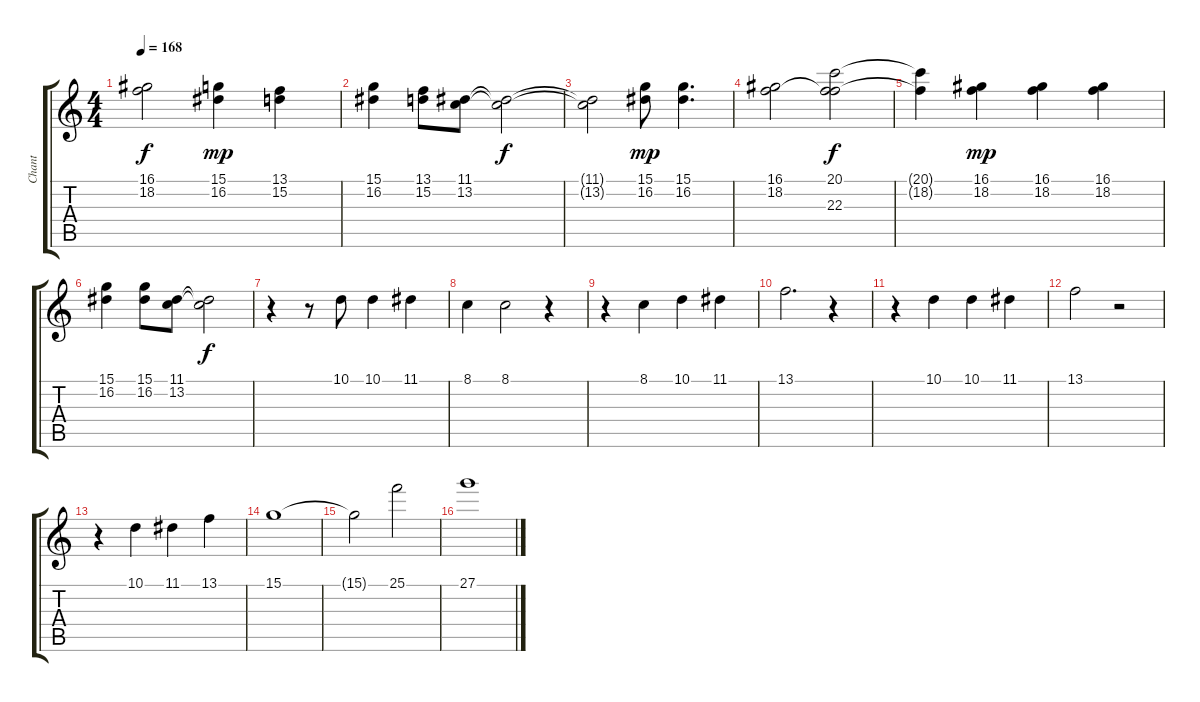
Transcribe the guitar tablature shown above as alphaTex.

\track ("Chant" "Chant") {instrument lead2sawtooth}
\staff {score tabs}
\tuning (E4 B3 G3 D3 A2 E2) {hide}
\ts (4 4)
\tempo 168
\clef g2
\ks c
(16.1{t} 18.2{t}).2{dy f} (15.1 16.2).4{dy mp} (13.1 15.2).4 |
(15.1 16.2).4 (13.1 15.2).8 (11.1 13.2).8 (11.1{t} 13.2{t}).2{dy f} |
(11.1{t} 13.2{t}).2 (15.1 16.2).8{dy mp} (15.1 16.2).4{d} |
(16.1 18.2).2 (20.1 18.2{t} 22.3).2{dy f} |
(20.1{t} 18.2{t}).4 (16.1 18.2).4{dy mp} (16.1 18.2).4 (16.1 18.2).4 |
(15.1 16.2).4 (15.1 16.2).8 (11.1 13.2).8 (11.1{t} 13.2{t}).2{dy f} |
r.4 r.8 10.1.8 10.1.4 11.1.4 |
8.1.4 8.1.2 r.4 |
r.4 8.1.4 10.1.4 11.1.4 |
13.1.2{d} r.4 |
r.4 10.1.4 10.1.4 11.1.4 |
13.1.2 r.2 |
r.4 10.1.4 11.1.4 13.1.4 |
15.1.1 |
15.1{t}.2 25.1.2 |
27.1.1
